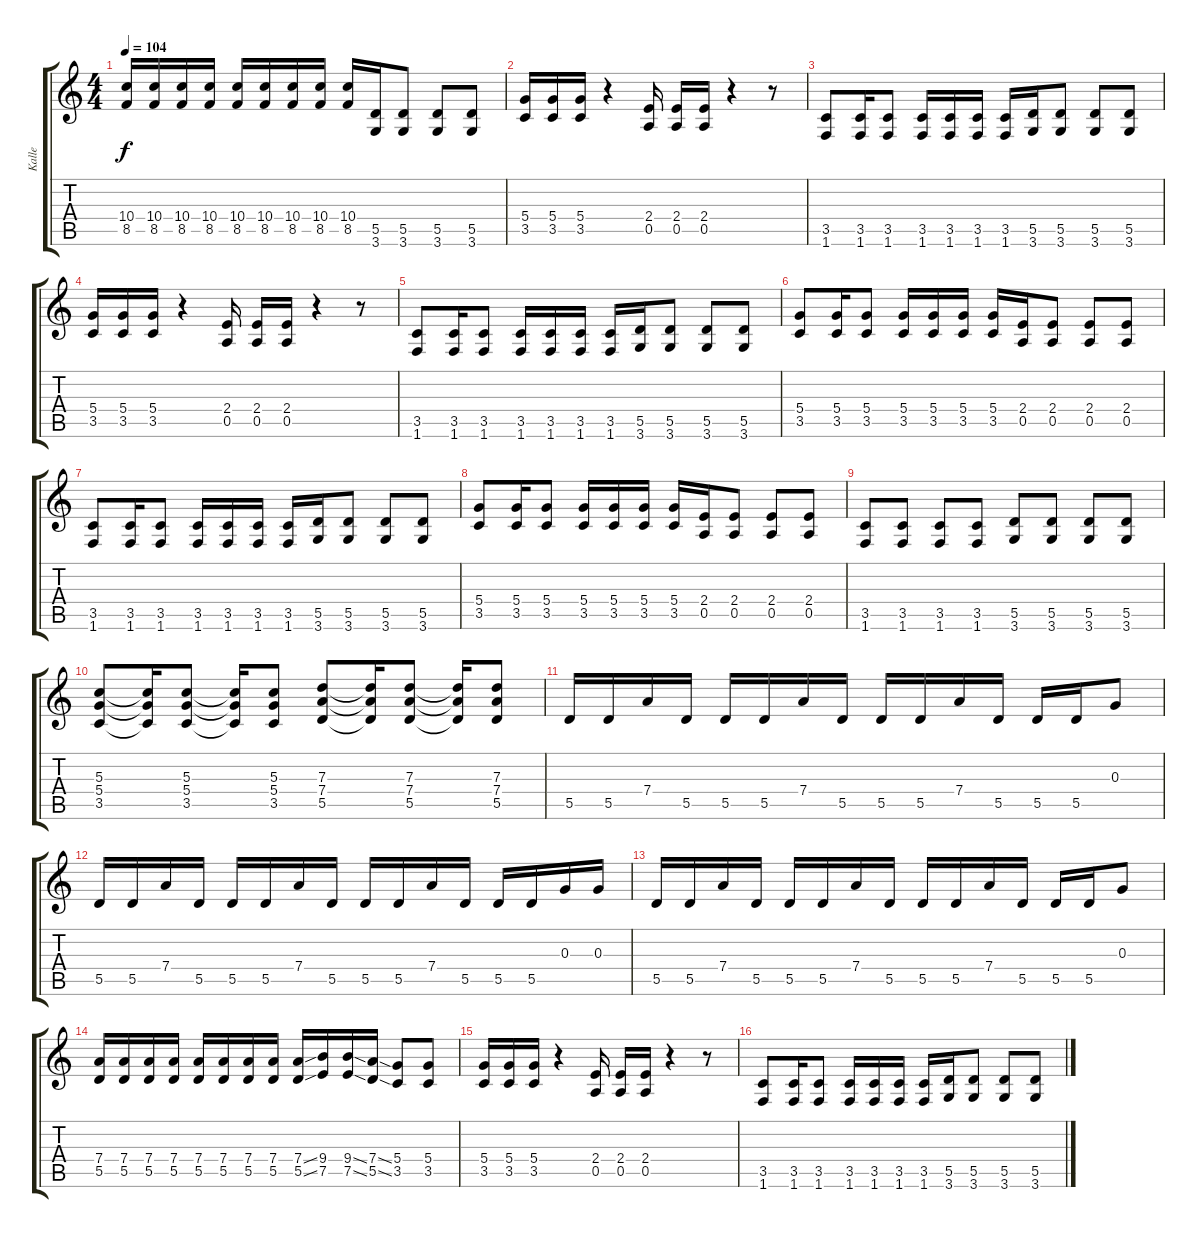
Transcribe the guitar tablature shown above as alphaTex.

\track ("Kalle" "Kalle") {instrument distortionguitar}
\staff {score tabs}
\tuning (E4 B3 G3 D3 A2 E2) {hide}
\ts (4 4)
\tempo 104
\clef g2
\ks c
(10.4 8.5).16{dy f} (10.4 8.5).16 (10.4 8.5).16 (10.4 8.5).16 (10.4 8.5).16 (10.4 8.5).16 (10.4 8.5).16 (10.4 8.5).16 (10.4 8.5).16 (5.5 3.6).16 (5.5 3.6).8 (5.5 3.6).8 (5.5 3.6).8 |
(5.4 3.5).16 (5.4 3.5).16 (5.4 3.5).16 r.4 (2.4 0.5).16 (2.4 0.5).16 (2.4 0.5).16 r.4 r.8 |
(3.5 1.6).8 (3.5 1.6).16 (3.5 1.6).8 (3.5 1.6).16 (3.5 1.6).16 (3.5 1.6).16 (3.5 1.6).16 (5.5 3.6).16 (5.5 3.6).8 (5.5 3.6).8 (5.5 3.6).8 |
(5.4 3.5).16 (5.4 3.5).16 (5.4 3.5).16 r.4 (2.4 0.5).16 (2.4 0.5).16 (2.4 0.5).16 r.4 r.8 |
(3.5 1.6).8 (3.5 1.6).16 (3.5 1.6).8 (3.5 1.6).16 (3.5 1.6).16 (3.5 1.6).16 (3.5 1.6).16 (5.5 3.6).16 (5.5 3.6).8 (5.5 3.6).8 (5.5 3.6).8 |
(5.4 3.5).8 (5.4 3.5).16 (5.4 3.5).8 (5.4 3.5).16 (5.4 3.5).16 (5.4 3.5).16 (5.4 3.5).16 (2.4 0.5).16 (2.4 0.5).8 (2.4 0.5).8 (2.4 0.5).8 |
(3.5 1.6).8 (3.5 1.6).16 (3.5 1.6).8 (3.5 1.6).16 (3.5 1.6).16 (3.5 1.6).16 (3.5 1.6).16 (5.5 3.6).16 (5.5 3.6).8 (5.5 3.6).8 (5.5 3.6).8 |
(5.4 3.5).8 (5.4 3.5).16 (5.4 3.5).8 (5.4 3.5).16 (5.4 3.5).16 (5.4 3.5).16 (5.4 3.5).16 (2.4 0.5).16 (2.4 0.5).8 (2.4 0.5).8 (2.4 0.5).8 |
(3.5 1.6).8 (3.5 1.6).8 (3.5 1.6).8 (3.5 1.6).8 (5.5 3.6).8 (5.5 3.6).8 (5.5 3.6).8 (5.5 3.6).8 |
(5.3 5.4 3.5).8 (5.3{t} 5.4{t} 3.5{t}).16 (5.3 5.4 3.5).8 (5.3{t} 5.4{t} 3.5{t}).16 (5.3 5.4 3.5).8 (7.3 7.4 5.5).8 (7.3{t} 7.4{t} 5.5{t}).16 (7.3 7.4 5.5).8 (7.3{t} 7.4{t} 5.5{t}).16 (7.3 7.4 5.5).8 |
5.5.16 5.5.16 7.4.16 5.5.16 5.5.16 5.5.16 7.4.16 5.5.16 5.5.16 5.5.16 7.4.16 5.5.16 5.5.16 5.5.16 0.3.8 |
5.5.16 5.5.16 7.4.16 5.5.16 5.5.16 5.5.16 7.4.16 5.5.16 5.5.16 5.5.16 7.4.16 5.5.16 5.5.16 5.5.16 0.3.16 0.3.16 |
5.5.16 5.5.16 7.4.16 5.5.16 5.5.16 5.5.16 7.4.16 5.5.16 5.5.16 5.5.16 7.4.16 5.5.16 5.5.16 5.5.16 0.3.8 |
(7.4 5.5).16 (7.4 5.5).16 (7.4 5.5).16 (7.4 5.5).16 (7.4 5.5).16 (7.4 5.5).16 (7.4 5.5).16 (7.4 5.5).16 (7.4{ss} 5.5{ss}).16 (9.4 7.5).16 (9.4{ss} 7.5{ss}).16 (7.4{ss} 5.5{ss}).16 (5.4 3.5).8 (5.4 3.5).8 |
(5.4 3.5).16 (5.4 3.5).16 (5.4 3.5).16 r.4 (2.4 0.5).16 (2.4 0.5).16 (2.4 0.5).16 r.4 r.8 |
(3.5 1.6).8 (3.5 1.6).16 (3.5 1.6).8 (3.5 1.6).16 (3.5 1.6).16 (3.5 1.6).16 (3.5 1.6).16 (5.5 3.6).16 (5.5 3.6).8 (5.5 3.6).8 (5.5 3.6).8
